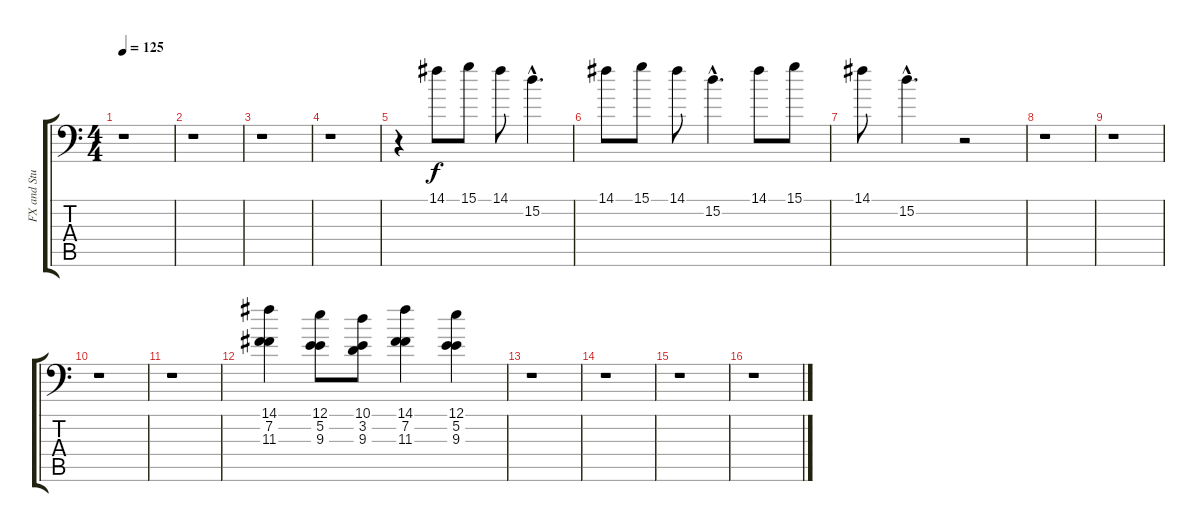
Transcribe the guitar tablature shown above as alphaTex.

\track ("FX and Stuff" "FX and Stu") {instrument synthbrass2}
\staff {score tabs}
\tuning (E4 B3 G3 D2 A1 E1) {hide}
\ts (4 4)
\tempo 125
\clef f4
\ks c
r.1{dy f} |
r.1 |
r.1 |
r.1 |
r.4{volume 7 balance 16 instrument pad4choir} 14.1.8 15.1.8 14.1.8 15.2{hac}.4{d} |
14.1.8{balance 0} 15.1.8 14.1.8 15.2{hac}.4{d} 14.1.8{balance 8} 15.1.8 |
14.1.8 15.2{hac}.4{d} r.2 |
r.1 |
r.1 |
r.1 |
r.1 |
(14.1 7.2 11.3).4{volume 16 instrument lead1square} (12.1 5.2 9.3).8 (10.1 3.2 9.3).8 (14.1 7.2 11.3).4 (12.1 5.2 9.3).4 |
r.1{instrument synthbrass2} |
r.1 |
r.1 |
r.1
